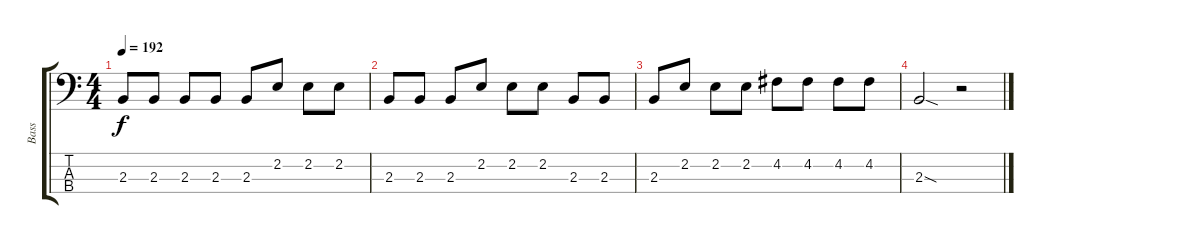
\track ("Bass" "Bass") {instrument electricbassfinger}
\staff {score tabs}
\tuning (G2 D2 A1 E1) {hide}
\ts (4 4)
\tempo 192
\clef f4
\ks c
2.3.8{dy f} 2.3.8 2.3.8 2.3.8 2.3.8 2.2.8 2.2.8 2.2.8 |
2.3.8 2.3.8 2.3.8 2.2.8 2.2.8 2.2.8 2.3.8 2.3.8 |
2.3.8 2.2.8 2.2.8 2.2.8 4.2.8 4.2.8 4.2.8 4.2.8 |
2.3{sod}.2 r.2
